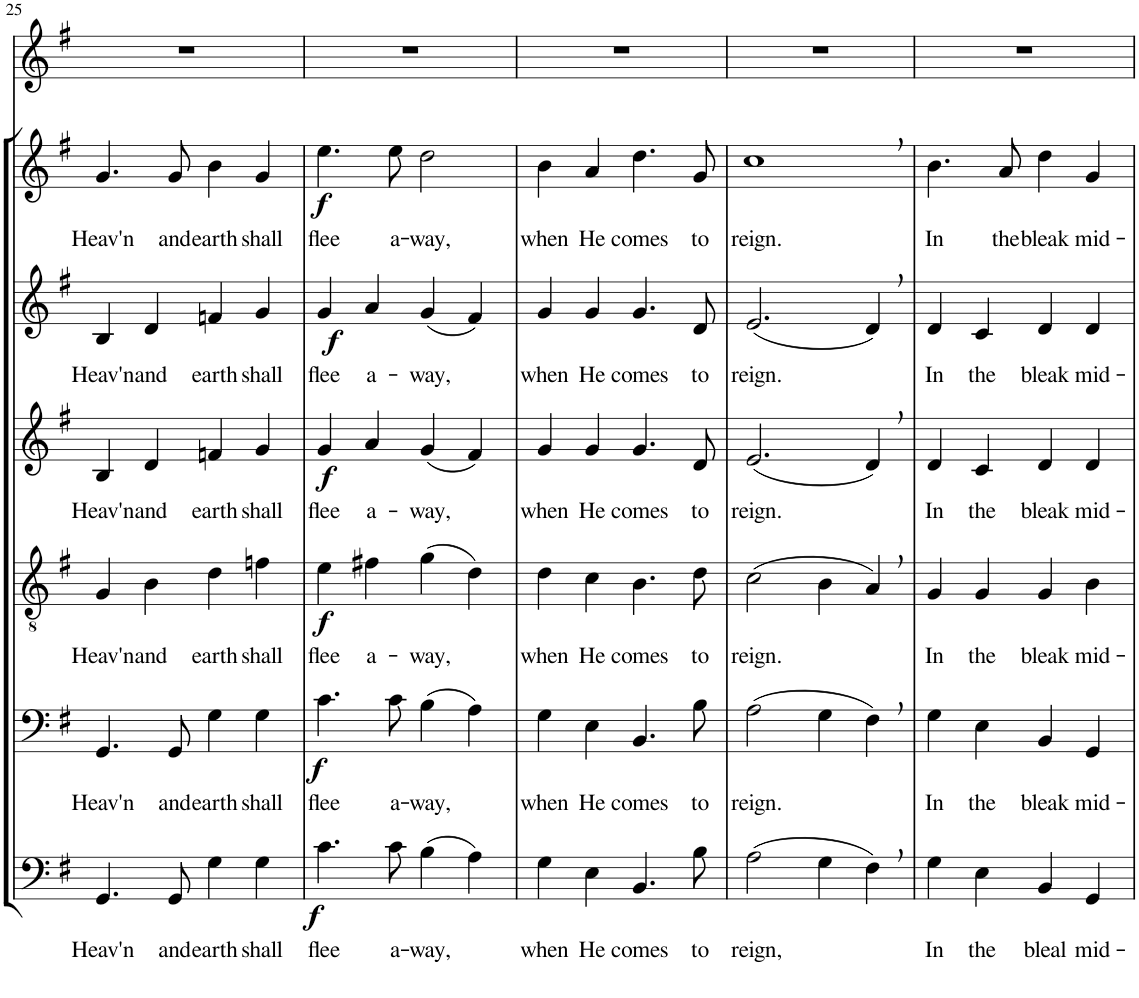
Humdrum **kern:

**kern	**text	**dynam	**kern	**text	**dynam	**kern	**text	**dynam	**kern	**text	**dynam	**kern	**text	**dynam	**kern	**text	**dynam	**kern
*part7	*part7	*part7	*part6	*part6	*part6	*part5	*part5	*part5	*part4	*part4	*part4	*part3	*part3	*part3	*part2	*part2	*part2	*part1
*staff7	*staff7	*staff7	*staff6	*staff6	*staff6	*staff5	*staff5	*staff5	*staff4	*staff4	*staff4	*staff3	*staff3	*staff3	*staff2	*staff2	*staff2	*staff1
*I"Bassi II	*	*	*I"Bassi I	*	*	*I"Tenori	*	*	*I"Contralti II	*	*	*I"Contralti I	*	*	*I"Soprani	*	*	*I"Solista
!!LO:PB:g=z
*clefF4	*	*	*clefF4	*	*	*clefGv2	*	*	*clefG2	*	*	*clefG2	*	*	*clefG2	*	*	*clefG2
*	*	*	*	*	*	*	*	*	*	*	*	*	*	*	*Trd1c2	*	*	*
*k[f#]	*	*	*k[f#]	*	*	*k[f#]	*	*	*k[f#]	*	*	*k[f#]	*	*	*k[f#]	*	*	*k[f#]
*G:	*	*	*G:	*	*	*G:	*	*	*G:	*	*	*G:	*	*	*G:	*	*	*G:
*M4/4	*	*	*M4/4	*	*	*M4/4	*	*	*M4/4	*	*	*M4/4	*	*	*M4/4	*	*	*M4/4
=25	=25	=25	=25	=25	=25	=25	=25	=25	=25	=25	=25	=25	=25	=25	=25	=25	=25	=25
!	!LO:LY:b	!	!	!LO:LY:b	!	!	!LO:LY:b	!	!	!LO:LY:b	!	!	!LO:LY:b	!	!	!LO:LY:b	!	!
4.GG/	Heav'n	.	4.GG/	Heav'n	.	4G/	Heav'n	.	4B/	Heav'n	.	4B/	Heav'n	.	4.g/	Heav'n	.	1r
!	!	!	!	!	!	!	!LO:LY:b	!	!	!LO:LY:b	!	!	!LO:LY:b	!	!	!	!	!
.	.	.	.	.	.	4B\	and	.	4d/	and	.	4d/	and	.	.	.	.	.
!	!LO:LY:b	!	!	!LO:LY:b	!	!	!	!	!	!	!	!	!	!	!	!LO:LY:b	!	!
8GG/	and	.	8GG/	and	.	.	.	.	.	.	.	.	.	.	8g/	and	.	.
!	!LO:LY:b	!	!	!LO:LY:b	!	!	!LO:LY:b	!	!	!LO:LY:b	!	!	!LO:LY:b	!	!	!LO:LY:b	!	!
4G\	earth	.	4G\	earth	.	4d\	earth	.	4fn/	earth	.	4fn/	earth	.	4b\	earth	.	.
!	!LO:LY:b	!	!	!LO:LY:b	!	!	!LO:LY:b	!	!	!LO:LY:b	!	!	!LO:LY:b	!	!	!LO:LY:b	!	!
4G\	shall	.	4G\	shall	.	4fn\	shall	.	4g/	shall	.	4g/	shall	.	4g/	shall	.	.
=26	=26	=26	=26	=26	=26	=26	=26	=26	=26	=26	=26	=26	=26	=26	=26	=26	=26	=26
!	!LO:LY:b	!LO:DY:b	!	!LO:LY:b	!LO:DY:b	!	!LO:LY:b	!LO:DY:b	!	!LO:LY:b	!LO:DY:b	!	!LO:LY:b	!LO:DY:b	!	!LO:LY:b	!LO:DY:b	!
4.c\	flee	f	4.c\	flee	f	4e\	flee	f	4g/	flee	f	4g/	flee	f	4.ee\	flee	f	1r
!	!	!	!	!	!	!	!LO:LY:b	!	!	!LO:LY:b	!	!	!LO:LY:b	!	!	!	!	!
.	.	.	.	.	.	4f#X\	a-	.	4a/	a-	.	4a/	a-	.	.	.	.	.
!	!LO:LY:b	!	!	!LO:LY:b	!	!	!	!	!	!	!	!	!	!	!	!LO:LY:b	!	!
8c\	a-	.	8c\	a-	.	.	.	.	.	.	.	.	.	.	8ee\	a-	.	.
!	!LO:LY:b	!	!	!LO:LY:b	!	!	!LO:LY:b	!	!	!LO:LY:b	!	!	!LO:LY:b	!	!	!LO:LY:b	!	!
(4B\	-way,	.	(4B\	-way,	.	(4g\	-way,	.	(4g/	-way,	.	(4g/	-way,	.	2dd\	-way,	.	.
4A\)	.	.	4A\)	.	.	4d\)	.	.	4f#/)	.	.	4f#/)	.	.	.	.	.	.
=27	=27	=27	=27	=27	=27	=27	=27	=27	=27	=27	=27	=27	=27	=27	=27	=27	=27	=27
!	!LO:LY:b	!	!	!LO:LY:b	!	!	!LO:LY:b	!	!	!LO:LY:b	!	!	!LO:LY:b	!	!	!LO:LY:b	!	!
4G\	when	.	4G\	when	.	4d\	when	.	4g/	when	.	4g/	when	.	4b\	when	.	1r
!	!LO:LY:b	!	!	!LO:LY:b	!	!	!LO:LY:b	!	!	!LO:LY:b	!	!	!LO:LY:b	!	!	!LO:LY:b	!	!
4E\	He	.	4E\	He	.	4c\	He	.	4g/	He	.	4g/	He	.	4a/	He	.	.
!	!LO:LY:b	!	!	!LO:LY:b	!	!	!LO:LY:b	!	!	!LO:LY:b	!	!	!LO:LY:b	!	!	!LO:LY:b	!	!
4.BB/	comes	.	4.BB/	comes	.	4.B\	comes	.	4.g/	comes	.	4.g/	comes	.	4.dd\	comes	.	.
!	!LO:LY:b	!	!	!LO:LY:b	!	!	!LO:LY:b	!	!	!LO:LY:b	!	!	!LO:LY:b	!	!	!LO:LY:b	!	!
8B\	to	.	8B\	to	.	8d\	to	.	8d/	to	.	8d/	to	.	8g/	to	.	.
=28	=28	=28	=28	=28	=28	=28	=28	=28	=28	=28	=28	=28	=28	=28	=28	=28	=28	=28
!	!LO:LY:b	!	!	!LO:LY:b	!	!	!LO:LY:b	!	!	!LO:LY:b	!	!	!LO:LY:b	!	!	!LO:LY:b	!	!
(2A\	reign,	.	(2A\	reign.	.	(2c\	reign.	.	(2.e/	reign.	.	(2.e/	reign.	.	1cc,	reign.	.	1r
4G\	.	.	4G\	.	.	4B\	.	.	.	.	.	.	.	.	.	.	.	.
4F#,\)	.	.	4F#,\)	.	.	4A,/)	.	.	4d,/)	.	.	4d,/)	.	.	.	.	.	.
=29	=29	=29	=29	=29	=29	=29	=29	=29	=29	=29	=29	=29	=29	=29	=29	=29	=29	=29
!	!LO:LY:b	!	!	!LO:LY:b	!	!	!LO:LY:b	!	!	!LO:LY:b	!	!	!LO:LY:b	!	!	!LO:LY:b	!	!
4G\	In	.	4G\	In	.	4G/	In	.	4d/	In	.	4d/	In	.	4.b\	In	.	1r
!	!LO:LY:b	!	!	!LO:LY:b	!	!	!LO:LY:b	!	!	!LO:LY:b	!	!	!LO:LY:b	!	!	!	!	!
4E\	the	.	4E\	the	.	4G/	the	.	4c/	the	.	4c/	the	.	.	.	.	.
!	!	!	!	!	!	!	!	!	!	!	!	!	!	!	!	!LO:LY:b	!	!
.	.	.	.	.	.	.	.	.	.	.	.	.	.	.	8a/	the	.	.
!	!LO:LY:b	!	!	!LO:LY:b	!	!	!LO:LY:b	!	!	!LO:LY:b	!	!	!LO:LY:b	!	!	!LO:LY:b	!	!
4BB/	bleal	.	4BB/	bleak	.	4G/	bleak	.	4d/	bleak	.	4d/	bleak	.	4dd\	bleak	.	.
!	!LO:LY:b	!	!	!LO:LY:b	!	!	!LO:LY:b	!	!	!LO:LY:b	!	!	!LO:LY:b	!	!	!LO:LY:b	!	!
4GG/	mid-	.	4GG/	mid-	.	4B\	mid-	.	4d/	mid-	.	4d/	mid-	.	4g/	mid-	.	.
=	=	=	=	=	=	=	=	=	=	=	=	=	=	=	=	=	=	=
*-	*-	*-	*-	*-	*-	*-	*-	*-	*-	*-	*-	*-	*-	*-	*-	*-	*-	*-
